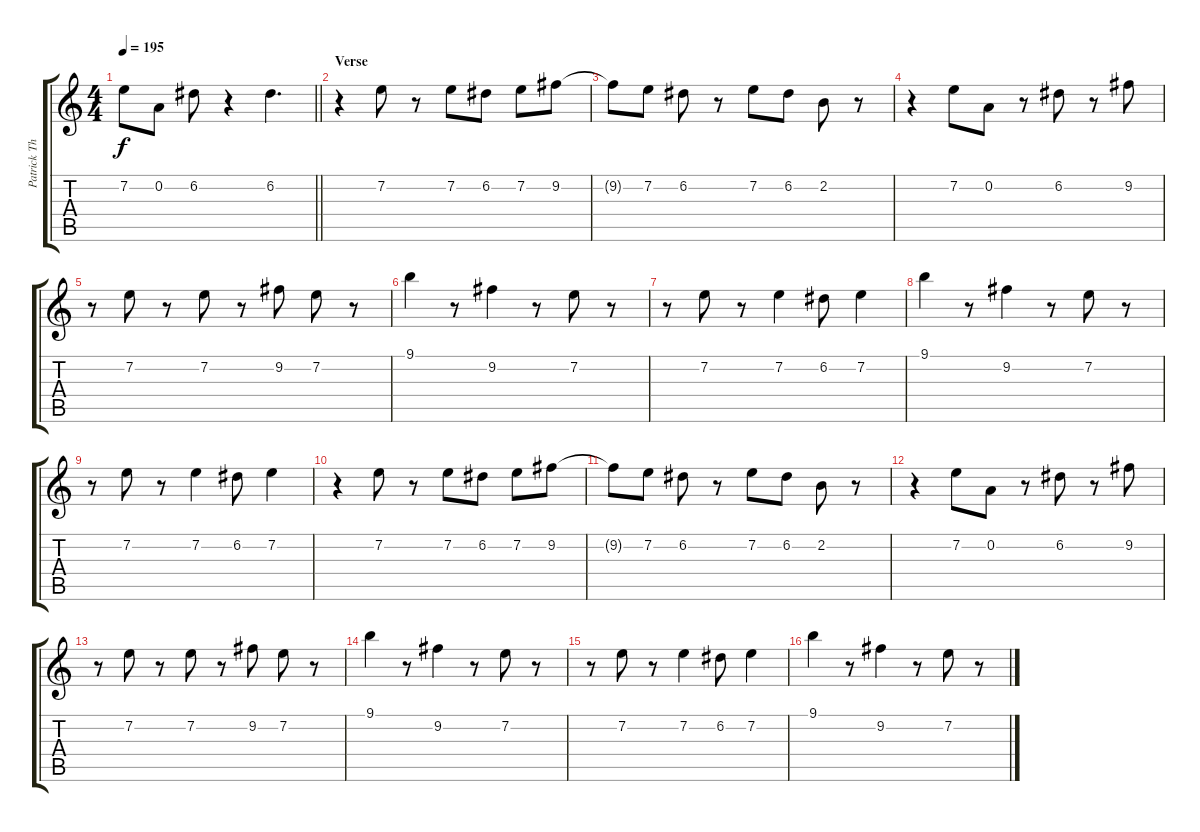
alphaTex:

\track ("Patrick Thompson - Guitar" "Patrick Th") {instrument distortionguitar}
\staff {score tabs}
\tuning (D4 A3 F3 C3 G2 C2) {hide}
\ts (4 4)
\tempo 195
\clef g2
\barLineRight lightlight
\ks c
7.2.8{dy f} 0.2.8 6.2.8 r.4 6.2.4{d} |
\section ("" "Verse")
r.4 7.2.8 r.8 7.2.8 6.2.8 7.2.8 9.2.8 |
9.2{t}.8 7.2.8 6.2.8 r.8 7.2.8 6.2.8 2.2.8 r.8 |
r.4 7.2.8 0.2.8 r.8 6.2.8 r.8 9.2.8 |
r.8 7.2.8 r.8 7.2.8 r.8 9.2.8 7.2.8 r.8 |
9.1.4 r.8 9.2.4 r.8 7.2.8 r.8 |
r.8 7.2.8 r.8 7.2.4 6.2.8 7.2.4 |
9.1.4 r.8 9.2.4 r.8 7.2.8 r.8 |
r.8 7.2.8 r.8 7.2.4 6.2.8 7.2.4 |
r.4 7.2.8 r.8 7.2.8 6.2.8 7.2.8 9.2.8 |
9.2{t}.8 7.2.8 6.2.8 r.8 7.2.8 6.2.8 2.2.8 r.8 |
r.4 7.2.8 0.2.8 r.8 6.2.8 r.8 9.2.8 |
r.8 7.2.8 r.8 7.2.8 r.8 9.2.8 7.2.8 r.8 |
9.1.4 r.8 9.2.4 r.8 7.2.8 r.8 |
r.8 7.2.8 r.8 7.2.4 6.2.8 7.2.4 |
9.1.4 r.8 9.2.4 r.8 7.2.8 r.8
